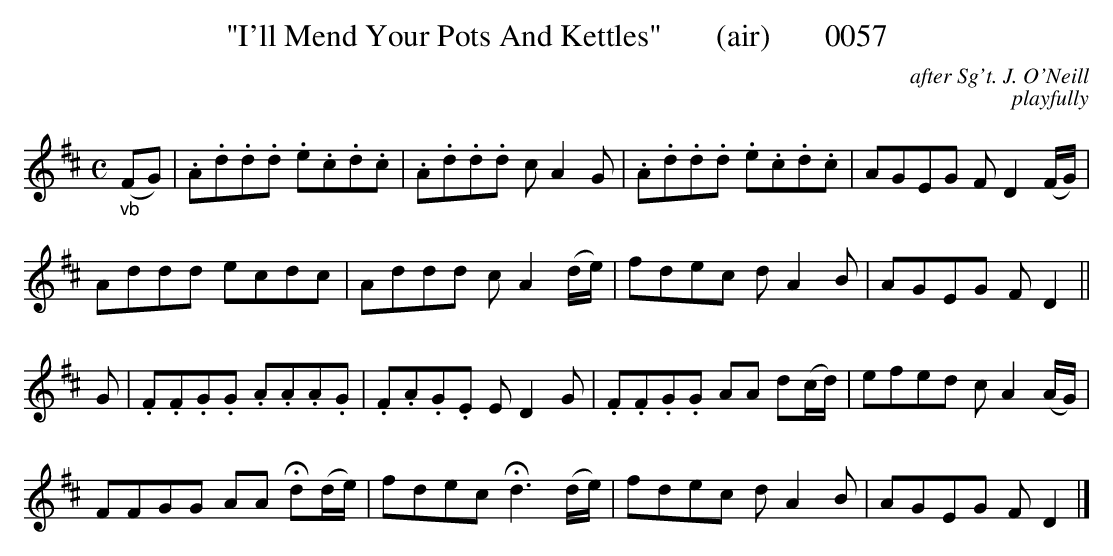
X:1
T:"I'll Mend Your Pots And Kettles"       (air)       0057
C:after Sg't. J. O'Neill
C:playfully
M:C
L:1/8
K:D
"_vb"(FG)|.A.d.d.d .e.c.d.c|.A.d.d.d c A2G|.A.d.d.d .e.c.d.c|AGEG F D2(F/2G/2)|
Addd ecdc|Addd c A2(d/2e/2)|fdec d A2B|AGEG F D2||
G|.F.F.G.G .A.A.A.G|.F.A.G.E E D2G|.F.F.G.G AA d(c/2d/2)|efed c A2(A/2G/2)|
FFGG AA Hd(d/2e/2)|fdec Hd3(d/2e/2)|fdec d A2B|AGEG F D2|]
